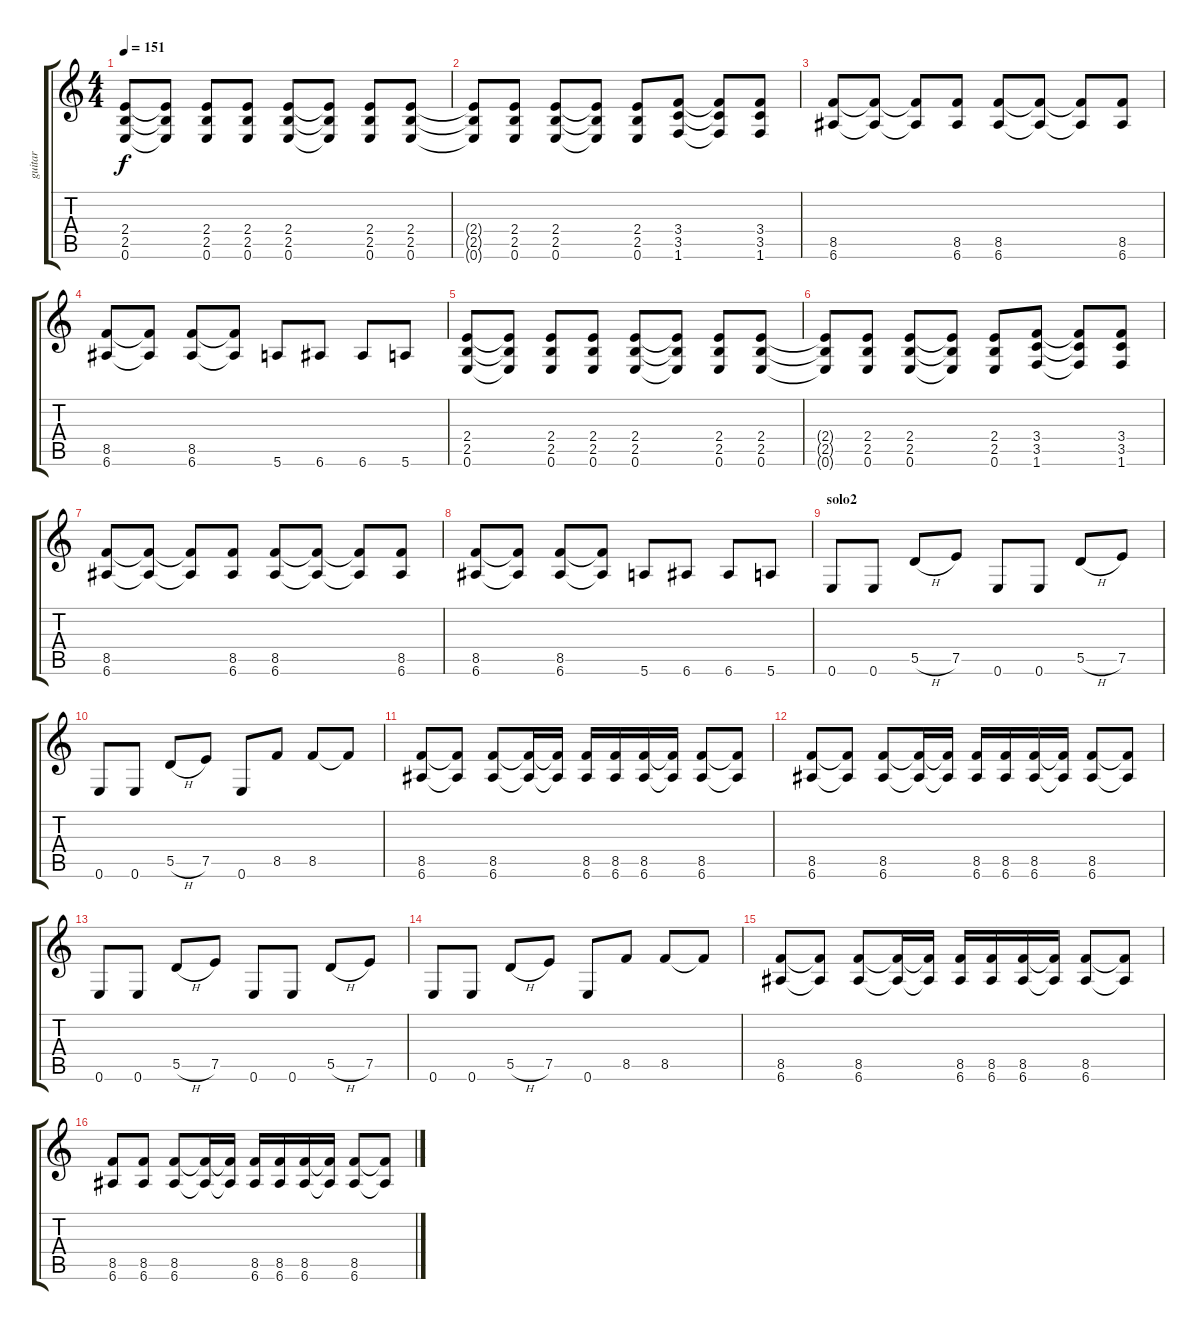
\track ("guitar" "guitar") {instrument overdrivenguitar}
\staff {score tabs}
\tuning (E4 B3 G3 D3 A2 E2) {hide}
\ts (4 4)
\tempo 151
\clef g2
\ks c
(2.4 2.5 0.6).8{dy f} (2.4{t} 2.5{t} 0.6{t}).8 (2.4 2.5 0.6).8 (2.4 2.5 0.6).8 (2.4 2.5 0.6).8 (2.4{t} 2.5{t} 0.6{t}).8 (2.4 2.5 0.6).8 (2.4 2.5 0.6).8 |
(2.4{t} 2.5{t} 0.6{t}).8 (2.4 2.5 0.6).8 (2.4 2.5 0.6).8 (2.4{t} 2.5{t} 0.6{t}).8 (2.4 2.5 0.6).8 (3.4 3.5 1.6).8 (3.4{t} 3.5{t} 1.6{t}).8 (3.4 3.5 1.6).8 |
(8.5 6.6).8 (8.5{t} 6.6{t}).8 (8.5{t} 6.6{t}).8 (8.5 6.6).8 (8.5 6.6).8 (8.5{t} 6.6{t}).8 (8.5{t} 6.6{t}).8 (8.5 6.6).8 |
(8.5 6.6).8 (8.5{t} 6.6{t}).8 (8.5 6.6).8 (8.5{t} 6.6{t}).8 5.6.8 6.6.8 6.6.8 5.6.8 |
(2.4 2.5 0.6).8 (2.4{t} 2.5{t} 0.6{t}).8 (2.4 2.5 0.6).8 (2.4 2.5 0.6).8 (2.4 2.5 0.6).8 (2.4{t} 2.5{t} 0.6{t}).8 (2.4 2.5 0.6).8 (2.4 2.5 0.6).8 |
(2.4{t} 2.5{t} 0.6{t}).8 (2.4 2.5 0.6).8 (2.4 2.5 0.6).8 (2.4{t} 2.5{t} 0.6{t}).8 (2.4 2.5 0.6).8 (3.4 3.5 1.6).8 (3.4{t} 3.5{t} 1.6{t}).8 (3.4 3.5 1.6).8 |
(8.5 6.6).8 (8.5{t} 6.6{t}).8 (8.5{t} 6.6{t}).8 (8.5 6.6).8 (8.5 6.6).8 (8.5{t} 6.6{t}).8 (8.5{t} 6.6{t}).8 (8.5 6.6).8 |
(8.5 6.6).8 (8.5{t} 6.6{t}).8 (8.5 6.6).8 (8.5{t} 6.6{t}).8 5.6.8 6.6.8 6.6.8 5.6.8 |
\section ("" "solo2")
0.6.8 0.6.8 5.5{h}.8 7.5.8 0.6.8 0.6.8 5.5{h}.8 7.5.8 |
0.6.8 0.6.8 5.5{h}.8 7.5.8 0.6.8 8.5.8 8.5.8 8.5{t}.8 |
(8.5 6.6).8 (8.5{t} 6.6{t}).8 (8.5 6.6).8 (8.5{t} 6.6{t}).16 (8.5{t} 6.6{t}).16 (8.5 6.6).16 (8.5 6.6).16 (8.5 6.6).16 (8.5{t} 6.6{t}).16 (8.5 6.6).8 (8.5{t} 6.6{t}).8 |
(8.5 6.6).8 (8.5{t} 6.6{t}).8 (8.5 6.6).8 (8.5{t} 6.6{t}).16 (8.5{t} 6.6{t}).16 (8.5 6.6).16 (8.5 6.6).16 (8.5 6.6).16 (8.5{t} 6.6{t}).16 (8.5 6.6).8 (8.5{t} 6.6{t}).8 |
0.6.8 0.6.8 5.5{h}.8 7.5.8 0.6.8 0.6.8 5.5{h}.8 7.5.8 |
0.6.8 0.6.8 5.5{h}.8 7.5.8 0.6.8 8.5.8 8.5.8 8.5{t}.8 |
(8.5 6.6).8 (8.5{t} 6.6{t}).8 (8.5 6.6).8 (8.5{t} 6.6{t}).16 (8.5{t} 6.6{t}).16 (8.5 6.6).16 (8.5 6.6).16 (8.5 6.6).16 (8.5{t} 6.6{t}).16 (8.5 6.6).8 (8.5{t} 6.6{t}).8 |
(8.5 6.6).8 (8.5 6.6).8 (8.5 6.6).8 (8.5{t} 6.6{t}).16 (8.5{t} 6.6{t}).16 (8.5 6.6).16 (8.5 6.6).16 (8.5 6.6).16 (8.5{t} 6.6{t}).16 (8.5 6.6).8 (8.5{t} 6.6{t}).8
